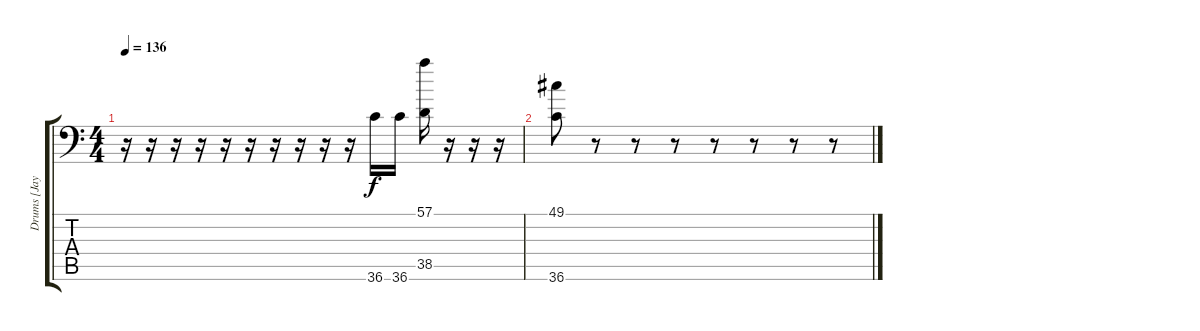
\track ("Drums [Jay Scott]" "Drums [Jay") {instrument acousticgrandpiano}
\staff {score tabs}
\tuning (C-1 C-1 C-1 C-1 C-1 C-1) {hide}
\ts (4 4)
\tempo 136
\clef f4
\ks c
r.16{dy f} r.16 r.16 r.16 r.16 r.16 r.16 r.16 r.16 r.16 36.6.16 36.6.16 (57.1 38.5).16 r.16 r.16 r.16 |
(49.1 36.6).8 r.8 r.8 r.8 r.8 r.8 r.8 r.8
